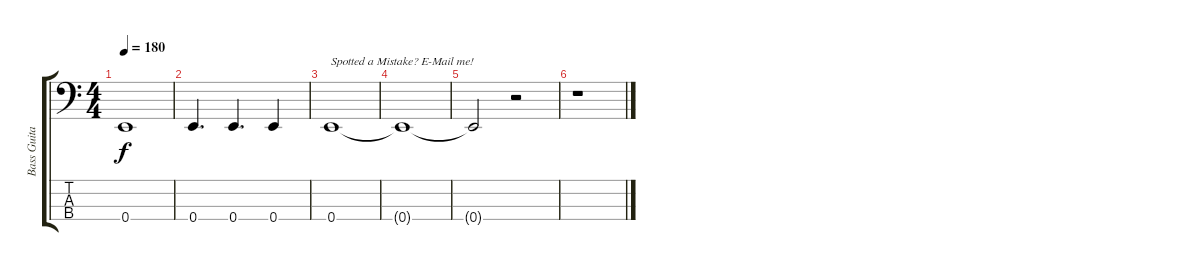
\track ("Bass Guitar" "Bass Guita") {instrument electricbasspick}
\staff {score tabs}
\tuning (G2 D2 A1 E1) {hide}
\ts (4 4)
\tempo 180
\clef f4
\ks c
0.4.1{dy f} |
0.4.4{d} 0.4.4{d} 0.4.4 |
0.4.1{txt "Spotted a Mistake? E-Mail me!"} |
0.4{t}.1 |
0.4{t}.2{volume 0} r.2 |
r.1
